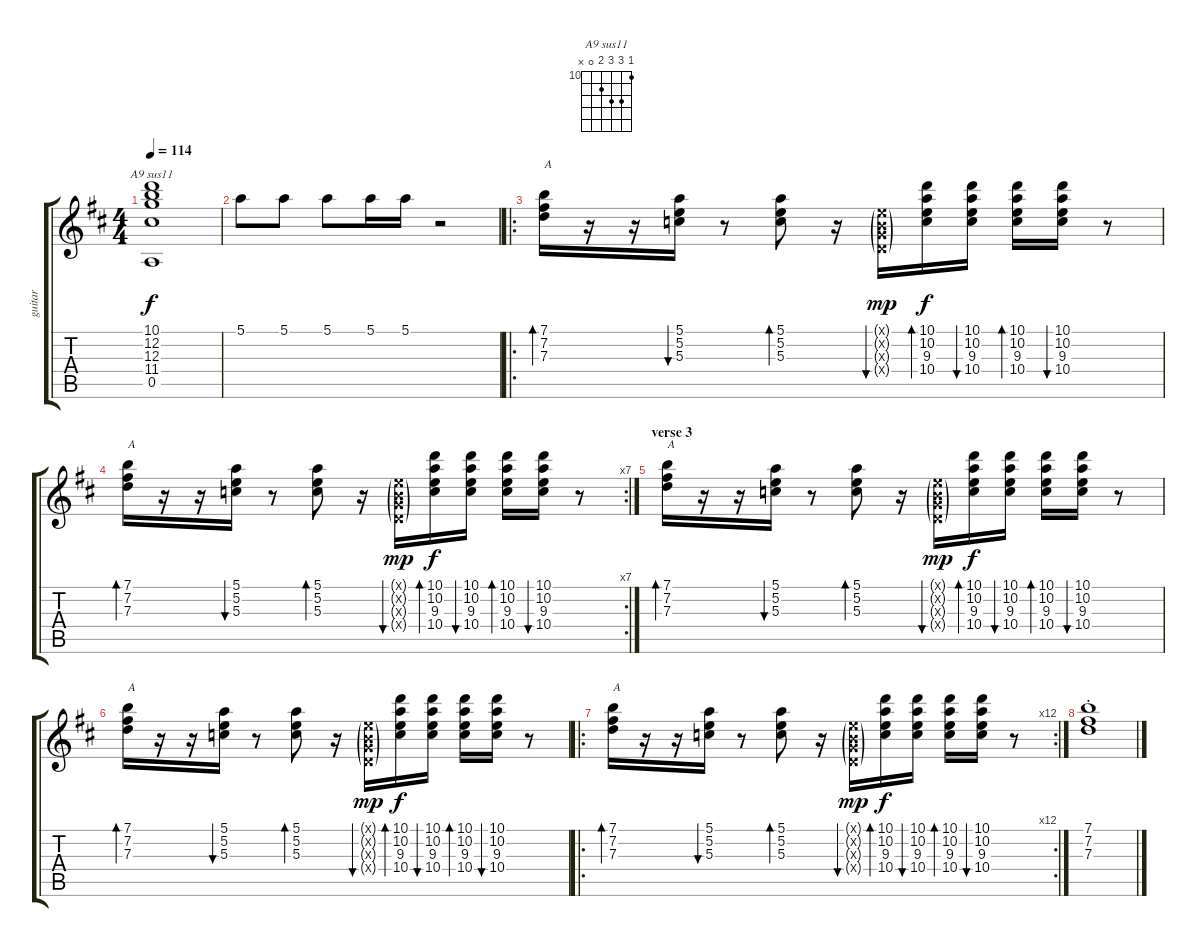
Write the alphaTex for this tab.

\track ("guitar" "guitar") {instrument electricguitarclean}
\staff {score tabs}
\tuning (E4 B3 G3 D3 A2 E2) {hide}
\chord ("A9 sus11" 10 12 12 11 0 x) {firstfret 10}
\ts (4 4)
\tempo 114
\clef g2
\ks d
(10.1 12.2 12.3 11.4 0.5).1{ch "A9 sus11" dy f} |
5.1.8 5.1.8 5.1.8 5.1.16 5.1.16 r.2 |
\ro
(7.1 7.2 7.3).16{bd 30 txt "A"} r.16 r.16 (5.1 5.2 5.3).16{bu 30} r.8 (5.1 5.2 5.3).8{bd 30} r.16 (0.1{g x} 0.2{g x} 0.3{g x} 0.4{g x}).16{bu 30 dy mp} (10.1 10.2 9.3 10.4).16{bd 30 dy f} (10.1 10.2 9.3 10.4).16{bu 30} (10.1 10.2 9.3 10.4).16{bd 30} (10.1 10.2 9.3 10.4).16{bu 30} r.8 |
\rc 7
(7.1 7.2 7.3).16{bd 30 txt "A"} r.16 r.16 (5.1 5.2 5.3).16{bu 30} r.8 (5.1 5.2 5.3).8{bd 30} r.16 (0.1{g x} 0.2{g x} 0.3{g x} 0.4{g x}).16{bu 30 dy mp} (10.1 10.2 9.3 10.4).16{bd 30 dy f} (10.1 10.2 9.3 10.4).16{bu 30} (10.1 10.2 9.3 10.4).16{bd 30} (10.1 10.2 9.3 10.4).16{bu 30} r.8 |
\section ("" "verse 3")
(7.1 7.2 7.3).16{bd 30 txt "A"} r.16 r.16 (5.1 5.2 5.3).16{bu 30} r.8 (5.1 5.2 5.3).8{bd 30} r.16 (0.1{g x} 0.2{g x} 0.3{g x} 0.4{g x}).16{bu 30 dy mp} (10.1 10.2 9.3 10.4).16{bd 30 dy f} (10.1 10.2 9.3 10.4).16{bu 30} (10.1 10.2 9.3 10.4).16{bd 30} (10.1 10.2 9.3 10.4).16{bu 30} r.8 |
(7.1 7.2 7.3).16{bd 30 txt "A"} r.16 r.16 (5.1 5.2 5.3).16{bu 30} r.8 (5.1 5.2 5.3).8{bd 30} r.16 (0.1{g x} 0.2{g x} 0.3{g x} 0.4{g x}).16{bu 30 dy mp} (10.1 10.2 9.3 10.4).16{bd 30 dy f} (10.1 10.2 9.3 10.4).16{bu 30} (10.1 10.2 9.3 10.4).16{bd 30} (10.1 10.2 9.3 10.4).16{bu 30} r.8 |
\ro
\rc 12
(7.1 7.2 7.3).16{bd 30 txt "A"} r.16 r.16 (5.1 5.2 5.3).16{bu 30} r.8 (5.1 5.2 5.3).8{bd 30} r.16 (0.1{g x} 0.2{g x} 0.3{g x} 0.4{g x}).16{bu 30 dy mp} (10.1 10.2 9.3 10.4).16{bd 30 dy f} (10.1 10.2 9.3 10.4).16{bu 30} (10.1 10.2 9.3 10.4).16{bd 30} (10.1 10.2 9.3 10.4).16{bu 30} r.8 |
(7.1{st} 7.2{st} 7.3{st}).1
